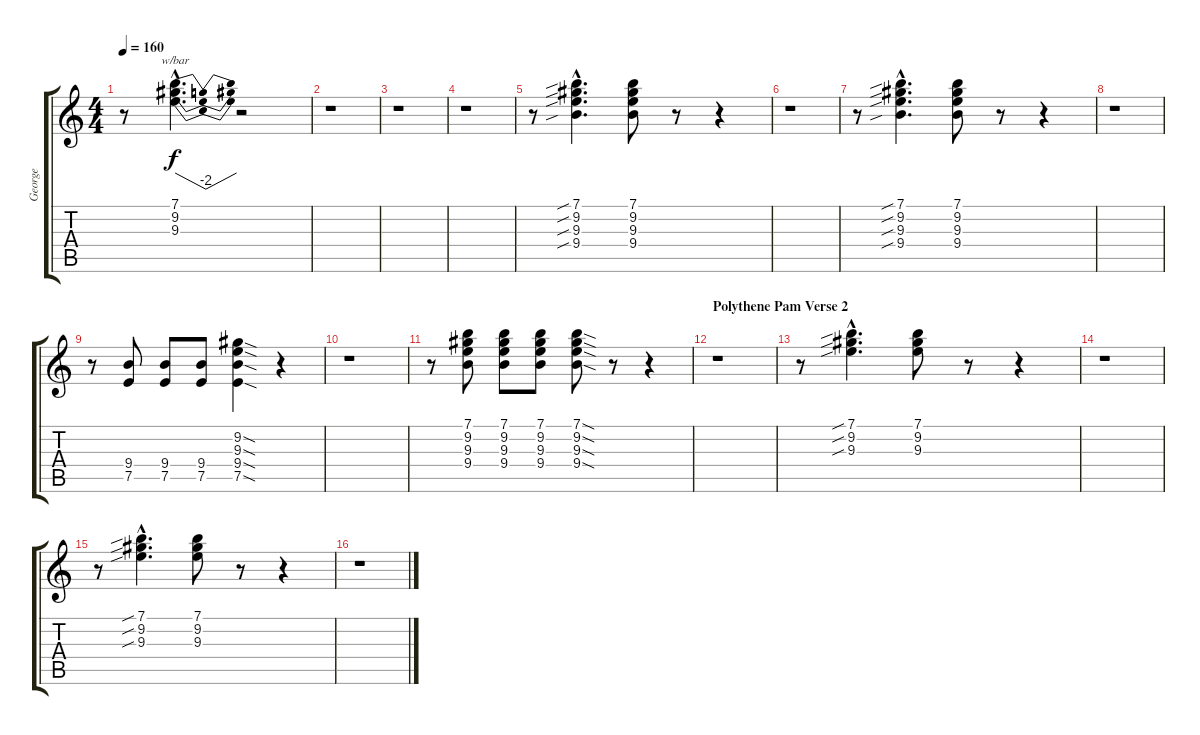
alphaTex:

\track ("George" "George") {instrument electricguitarjazz}
\staff {score tabs}
\tuning (E4 B3 G3 D3 A2 E2) {hide}
\ts (4 4)
\tempo 160
\clef g2
\ks c
r.8{dy f} (7.1{hac} 9.2{hac} 9.3{hac}).4{d tbe (dip default 0 0 30 -8 60 0)} r.2 |
r.1 |
r.1 |
r.1 |
r.8 (7.1{sib hac} 9.2{sib hac} 9.3{sib hac} 9.4{sib hac}).4{d} (7.1 9.2 9.3 9.4).8 r.8 r.4 |
r.1 |
r.8 (7.1{sib hac} 9.2{sib hac} 9.3{sib hac} 9.4{sib hac}).4{d} (7.1 9.2 9.3 9.4).8 r.8 r.4 |
r.1{volume 12 instrument overdrivenguitar} |
r.8 (9.4 7.5).8 (9.4 7.5).8 (9.4 7.5).8 (9.2{sod} 9.3{sod} 9.4{sod} 7.5{sod}).4 r.4 |
r.1 |
r.8 (7.1 9.2 9.3 9.4).8 (7.1 9.2 9.3 9.4).8 (7.1 9.2 9.3 9.4).8 (7.1{sod} 9.2{sod} 9.3{sod} 9.4{sod}).8 r.8 r.4 |
\section ("" "Polythene Pam Verse 2")
r.1 |
r.8 (7.1{sib hac} 9.2{sib hac} 9.3{sib hac}).4{d} (7.1 9.2 9.3).8 r.8 r.4 |
r.1 |
r.8 (7.1{sib hac} 9.2{sib hac} 9.3{sib hac}).4{d} (7.1 9.2 9.3).8 r.8 r.4 |
r.1
